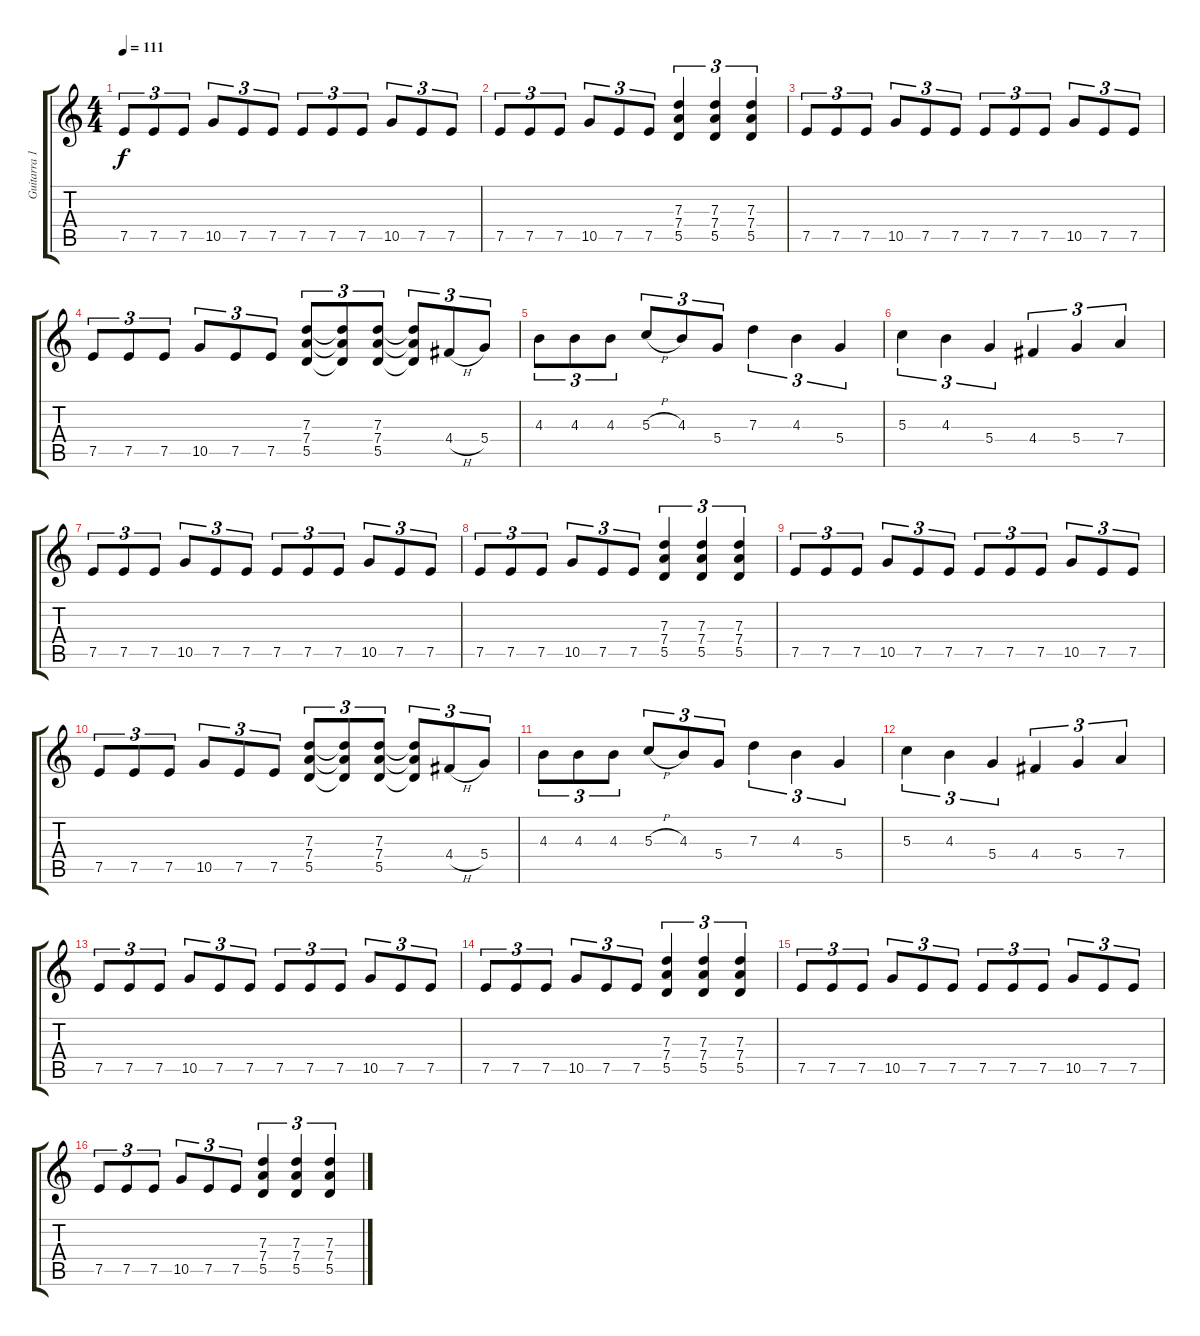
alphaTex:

\track ("Guitarra 1/ solo" "Guitarra 1") {instrument distortionguitar}
\staff {score tabs}
\tuning (E4 B3 G3 D3 A2 E2) {hide}
\ts (4 4)
\tempo 111
\clef g2
\ks c
7.5.8{tu (3 2) dy f} 7.5.8{tu (3 2)} 7.5.8{tu (3 2)} 10.5.8{tu (3 2)} 7.5.8{tu (3 2)} 7.5.8{tu (3 2)} 7.5.8{tu (3 2)} 7.5.8{tu (3 2)} 7.5.8{tu (3 2)} 10.5.8{tu (3 2)} 7.5.8{tu (3 2)} 7.5.8{tu (3 2)} |
7.5.8{tu (3 2)} 7.5.8{tu (3 2)} 7.5.8{tu (3 2)} 10.5.8{tu (3 2)} 7.5.8{tu (3 2)} 7.5.8{tu (3 2)} (7.3 7.4 5.5).4{tu (3 2)} (7.3 7.4 5.5).4{tu (3 2)} (7.3 7.4 5.5).4{tu (3 2)} |
7.5.8{tu (3 2)} 7.5.8{tu (3 2)} 7.5.8{tu (3 2)} 10.5.8{tu (3 2)} 7.5.8{tu (3 2)} 7.5.8{tu (3 2)} 7.5.8{tu (3 2)} 7.5.8{tu (3 2)} 7.5.8{tu (3 2)} 10.5.8{tu (3 2)} 7.5.8{tu (3 2)} 7.5.8{tu (3 2)} |
7.5.8{tu (3 2)} 7.5.8{tu (3 2)} 7.5.8{tu (3 2)} 10.5.8{tu (3 2)} 7.5.8{tu (3 2)} 7.5.8{tu (3 2)} (7.3 7.4 5.5).8{tu (3 2)} (7.3{t} 7.4{t} 5.5{t}).8{tu (3 2)} (7.3 7.4 5.5).8{tu (3 2)} (7.3{t} 7.4{t} 5.5{t}).8{tu (3 2)} 4.4{h}.8{tu (3 2)} 5.4.8{tu (3 2)} |
4.3.8{tu (3 2)} 4.3.8{tu (3 2)} 4.3.8{tu (3 2)} 5.3{h}.8{tu (3 2)} 4.3.8{tu (3 2)} 5.4.8{tu (3 2)} 7.3.4{tu (3 2)} 4.3.4{tu (3 2)} 5.4.4{tu (3 2)} |
5.3.4{tu (3 2)} 4.3.4{tu (3 2)} 5.4.4{tu (3 2)} 4.4.4{tu (3 2)} 5.4.4{tu (3 2)} 7.4.4{tu (3 2)} |
7.5.8{tu (3 2)} 7.5.8{tu (3 2)} 7.5.8{tu (3 2)} 10.5.8{tu (3 2)} 7.5.8{tu (3 2)} 7.5.8{tu (3 2)} 7.5.8{tu (3 2)} 7.5.8{tu (3 2)} 7.5.8{tu (3 2)} 10.5.8{tu (3 2)} 7.5.8{tu (3 2)} 7.5.8{tu (3 2)} |
7.5.8{tu (3 2)} 7.5.8{tu (3 2)} 7.5.8{tu (3 2)} 10.5.8{tu (3 2)} 7.5.8{tu (3 2)} 7.5.8{tu (3 2)} (7.3 7.4 5.5).4{tu (3 2)} (7.3 7.4 5.5).4{tu (3 2)} (7.3 7.4 5.5).4{tu (3 2)} |
7.5.8{tu (3 2)} 7.5.8{tu (3 2)} 7.5.8{tu (3 2)} 10.5.8{tu (3 2)} 7.5.8{tu (3 2)} 7.5.8{tu (3 2)} 7.5.8{tu (3 2)} 7.5.8{tu (3 2)} 7.5.8{tu (3 2)} 10.5.8{tu (3 2)} 7.5.8{tu (3 2)} 7.5.8{tu (3 2)} |
7.5.8{tu (3 2)} 7.5.8{tu (3 2)} 7.5.8{tu (3 2)} 10.5.8{tu (3 2)} 7.5.8{tu (3 2)} 7.5.8{tu (3 2)} (7.3 7.4 5.5).8{tu (3 2)} (7.3{t} 7.4{t} 5.5{t}).8{tu (3 2)} (7.3 7.4 5.5).8{tu (3 2)} (7.3{t} 7.4{t} 5.5{t}).8{tu (3 2)} 4.4{h}.8{tu (3 2)} 5.4.8{tu (3 2)} |
4.3.8{tu (3 2)} 4.3.8{tu (3 2)} 4.3.8{tu (3 2)} 5.3{h}.8{tu (3 2)} 4.3.8{tu (3 2)} 5.4.8{tu (3 2)} 7.3.4{tu (3 2)} 4.3.4{tu (3 2)} 5.4.4{tu (3 2)} |
5.3.4{tu (3 2)} 4.3.4{tu (3 2)} 5.4.4{tu (3 2)} 4.4.4{tu (3 2)} 5.4.4{tu (3 2)} 7.4.4{tu (3 2)} |
7.5.8{tu (3 2)} 7.5.8{tu (3 2)} 7.5.8{tu (3 2)} 10.5.8{tu (3 2)} 7.5.8{tu (3 2)} 7.5.8{tu (3 2)} 7.5.8{tu (3 2)} 7.5.8{tu (3 2)} 7.5.8{tu (3 2)} 10.5.8{tu (3 2)} 7.5.8{tu (3 2)} 7.5.8{tu (3 2)} |
7.5.8{tu (3 2)} 7.5.8{tu (3 2)} 7.5.8{tu (3 2)} 10.5.8{tu (3 2)} 7.5.8{tu (3 2)} 7.5.8{tu (3 2)} (7.3 7.4 5.5).4{tu (3 2)} (7.3 7.4 5.5).4{tu (3 2)} (7.3 7.4 5.5).4{tu (3 2)} |
7.5.8{tu (3 2)} 7.5.8{tu (3 2)} 7.5.8{tu (3 2)} 10.5.8{tu (3 2)} 7.5.8{tu (3 2)} 7.5.8{tu (3 2)} 7.5.8{tu (3 2)} 7.5.8{tu (3 2)} 7.5.8{tu (3 2)} 10.5.8{tu (3 2)} 7.5.8{tu (3 2)} 7.5.8{tu (3 2)} |
7.5.8{tu (3 2)} 7.5.8{tu (3 2)} 7.5.8{tu (3 2)} 10.5.8{tu (3 2)} 7.5.8{tu (3 2)} 7.5.8{tu (3 2)} (7.3 7.4 5.5).4{tu (3 2)} (7.3 7.4 5.5).4{tu (3 2)} (7.3 7.4 5.5).4{tu (3 2)}
